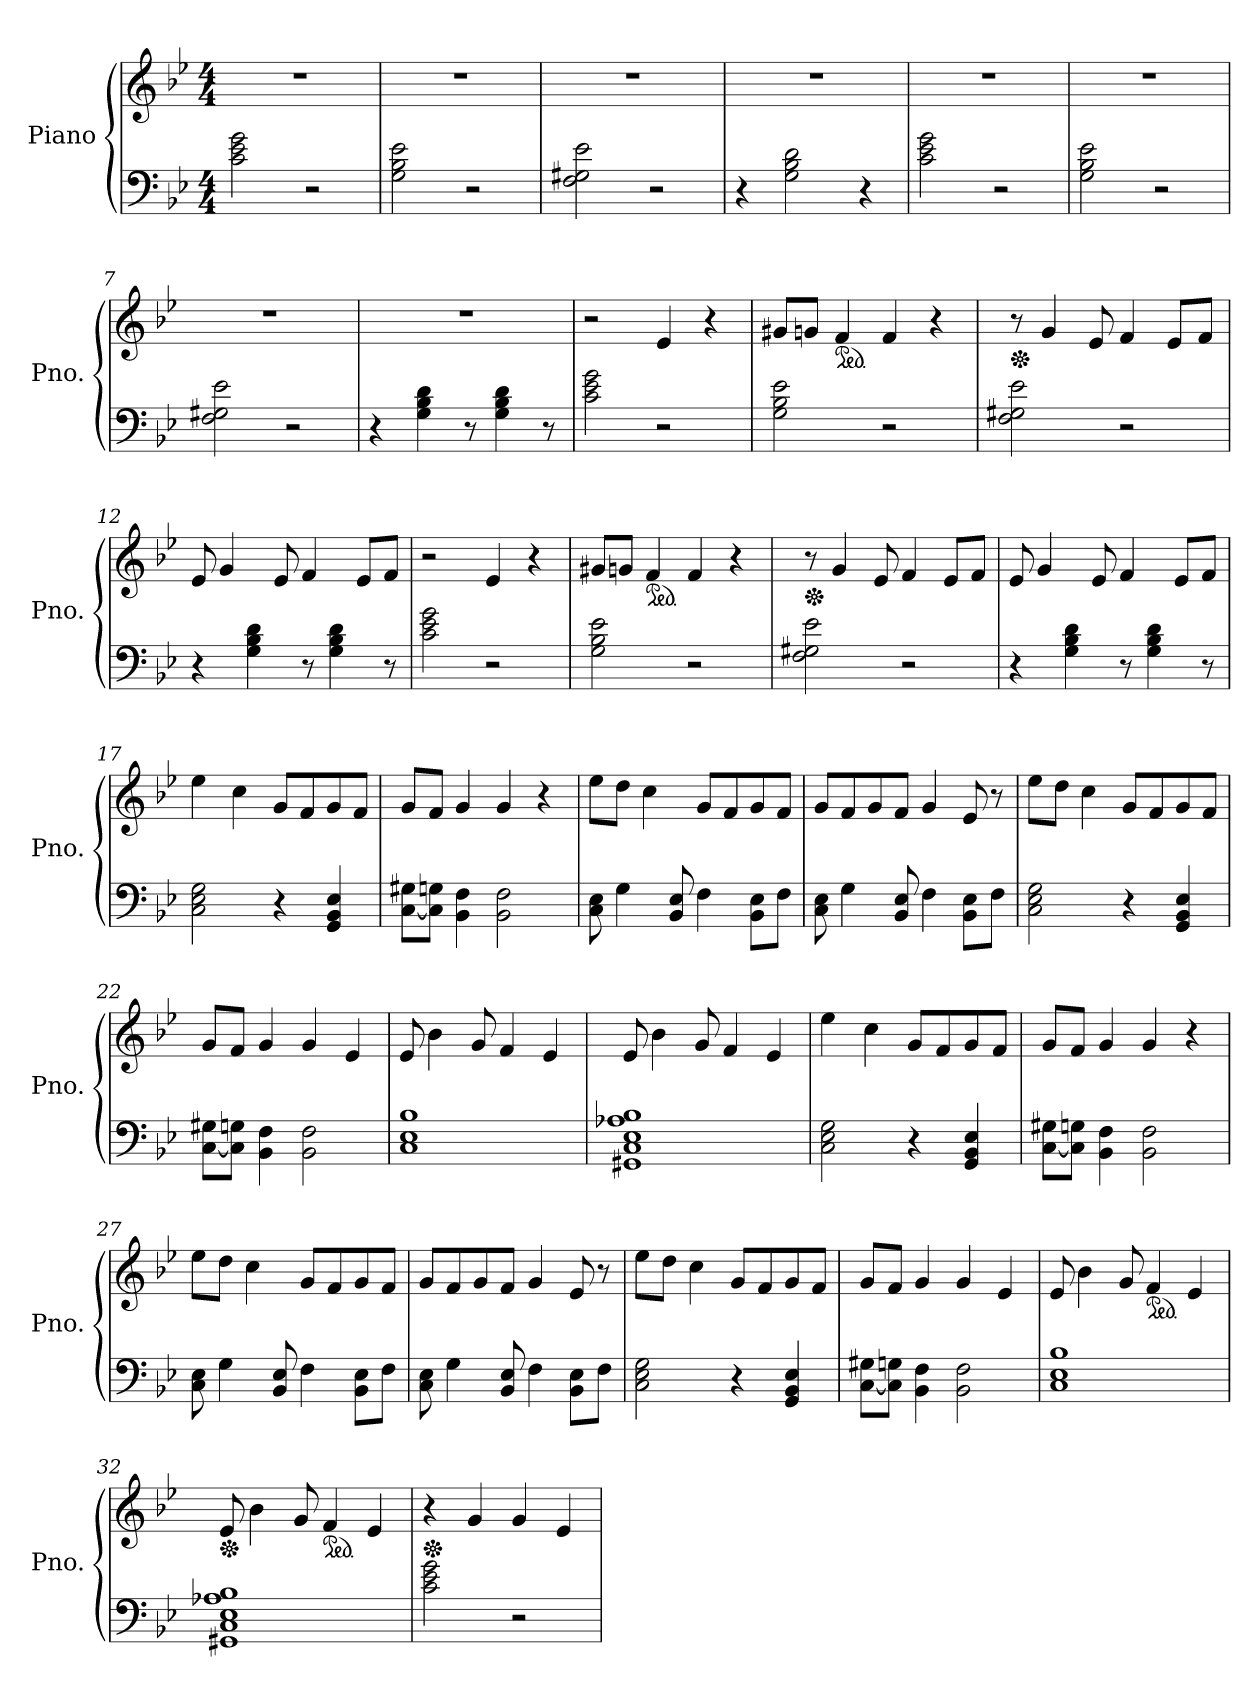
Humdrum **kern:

**kern	**kern
*part1	*part1
*staff2	*staff1
*I"Piano	*
*I'Pno.	*
*clefF4	*clefG2
*k[b-e-]	*k[b-e-]
*M4/4	*M4/4
*MM150	*MM150
=1	=1
2c\ 2e-\ 2g\	1r
2r	.
=2	=2
2G\ 2B-\ 2e-\	1r
2r	.
=3	=3
2F\ 2G#X\ 2e-\	1r
2r	.
=4	=4
4r	1r
2G\ 2B-\ 2d\	.
4r	.
=5	=5
2c\ 2e-\ 2g\	1r
2r	.
=6	=6
2G\ 2B-\ 2e-\	1r
2r	.
=7	=7
2F\ 2G#X\ 2e-\	1r
2r	.
=8	=8
4r	1r
4G\ 4B-\ 4d\	.
8r	.
4G\ 4B-\ 4d\	.
8r	.
=9	=9
2c\ 2e-\ 2g\	2r
2r	4e-/
.	4r
=10	=10
2G\ 2B-\ 2e-\	8g#X/L
.	8gn/J
*	*ped
.	4f/
2r	4f/
.	4r
!!LO:LB:g=z
=11	=11
*	*Xped
2F\ 2G#X\ 2e-\	8r
.	4g/
.	8e-/
2r	4f/
.	8e-/L
.	8f/J
=12	=12
4r	8e-/
.	4g/
4G\ 4B-\ 4d\	.
.	8e-/
8r	4f/
4G\ 4B-\ 4d\	.
.	8e-/L
8r	8f/J
=13	=13
2c\ 2e-\ 2g\	2r
2r	4e-/
.	4r
=14	=14
2G\ 2B-\ 2e-\	8g#X/L
.	8gn/J
*	*ped
.	4f/
2r	4f/
.	4r
=15	=15
*	*Xped
2F\ 2G#X\ 2e-\	8r
.	4g/
.	8e-/
2r	4f/
.	8e-/L
.	8f/J
=16	=16
4r	8e-/
.	4g/
4G\ 4B-\ 4d\	.
.	8e-/
8r	4f/
4G\ 4B-\ 4d\	.
.	8e-/L
8r	8f/J
!!LO:LB:g=z
=17	=17
2C\ 2E-\ 2G\	4ee-\
.	4cc\
4r	8g/L
.	8f/
4GG/ 4BB-/ 4E-/	8g/
.	8f/J
=18	=18
[8C\ 8G#X\L	8g/L
8C\] 8Gn\J	8f/J
4BB-\ 4F\	4g/
2BB-\ 2F\	4g/
.	4r
=19	=19
8C\ 8E-\	8ee-\L
4G\	8dd\J
.	4cc\
8BB-/ 8E-/	.
4F\	8g/L
.	8f/
8BB-\ 8E-\L	8g/
8F\J	8f/J
=20	=20
8C\ 8E-\	8g/L
4G\	8f/
.	8g/
8BB-/ 8E-/	8f/J
4F\	4g/
8BB-\ 8E-\L	8e-/
8F\J	8r
=21	=21
2C\ 2E-\ 2G\	8ee-\L
.	8dd\J
.	4cc\
4r	8g/L
.	8f/
4GG/ 4BB-/ 4E-/	8g/
.	8f/J
=22	=22
[8C\ 8G#X\L	8g/L
8C\] 8Gn\J	8f/J
4BB-\ 4F\	4g/
2BB-\ 2F\	4g/
.	4e-/
!!LO:LB:g=z
=23	=23
1C 1E- 1B-	8e-/
.	4b-\
.	8g/
.	4f/
.	4e-/
=24	=24
1GG#X 1C 1E- 1A-X 1B-	8e-/
.	4b-\
.	8g/
.	4f/
.	4e-/
=25	=25
2C\ 2E-\ 2G\	4ee-\
.	4cc\
4r	8g/L
.	8f/
4GG/ 4BB-/ 4E-/	8g/
.	8f/J
=26	=26
[8C\ 8G#X\L	8g/L
8C\] 8Gn\J	8f/J
4BB-\ 4F\	4g/
2BB-\ 2F\	4g/
.	4r
=27	=27
8C\ 8E-\	8ee-\L
4G\	8dd\J
.	4cc\
8BB-/ 8E-/	.
4F\	8g/L
.	8f/
8BB-\ 8E-\L	8g/
8F\J	8f/J
=28	=28
8C\ 8E-\	8g/L
4G\	8f/
.	8g/
8BB-/ 8E-/	8f/J
4F\	4g/
8BB-\ 8E-\L	8e-/
8F\J	8r
!!LO:LB:g=z
=29	=29
2C\ 2E-\ 2G\	8ee-\L
.	8dd\J
.	4cc\
4r	8g/L
.	8f/
4GG/ 4BB-/ 4E-/	8g/
.	8f/J
=30	=30
[8C\ 8G#X\L	8g/L
8C\] 8Gn\J	8f/J
4BB-\ 4F\	4g/
2BB-\ 2F\	4g/
.	4e-/
=31	=31
1C 1E- 1B-	8e-/
.	4b-\
.	8g/
*	*ped
.	4f/
.	4e-/
=32	=32
*	*Xped
1GG#X 1C 1E- 1A-X 1B-	8e-/
.	4b-\
.	8g/
*	*ped
.	4f/
.	4e-/
=33	=33
*	*Xped
2c\ 2e-\ 2g\	4r
.	4g/
2r	4g/
.	4e-/
=	=
*-	*-
